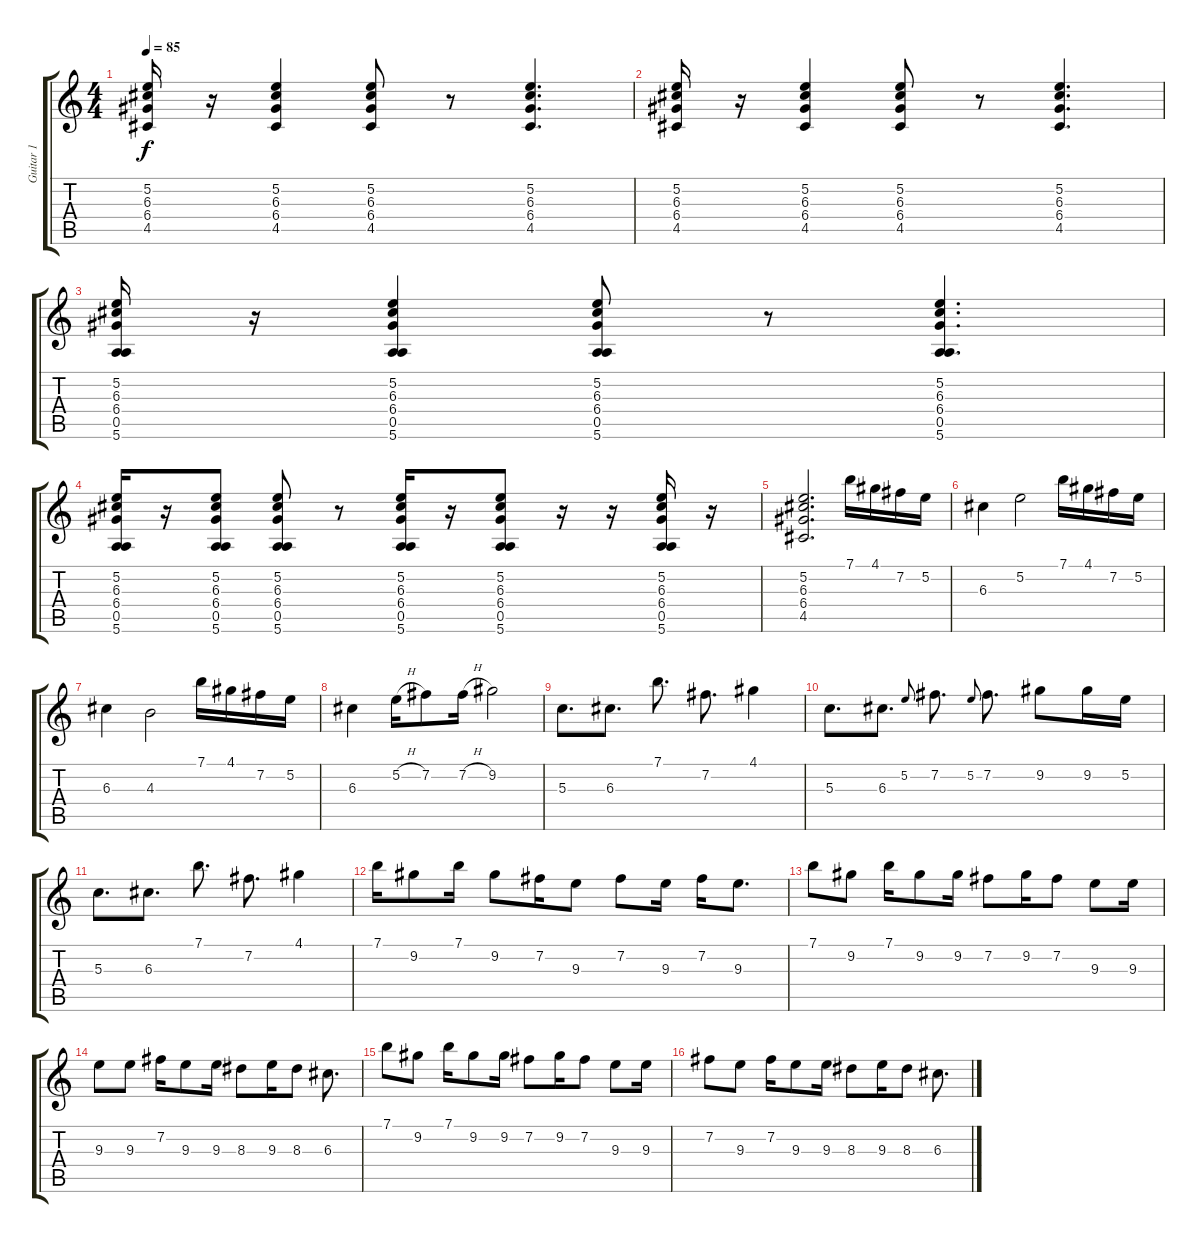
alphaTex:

\track ("Guitar 1" "Guitar 1") {instrument acousticguitarnylon}
\staff {score tabs}
\tuning (E4 B3 G3 D3 A2 E2) {hide}
\ts (4 4)
\tempo 85
\clef g2
\ks c
(5.2 6.3 6.4 4.5).16{dy f} r.16 (5.2 6.3 6.4 4.5).4 (5.2 6.3 6.4 4.5).8 r.8 (5.2 6.3 6.4 4.5).4{d} |
(5.2 6.3 6.4 4.5).16 r.16 (5.2 6.3 6.4 4.5).4 (5.2 6.3 6.4 4.5).8 r.8 (5.2 6.3 6.4 4.5).4{d} |
(5.2 6.3 6.4 0.5 5.6).16 r.16 (5.2 6.3 6.4 0.5 5.6).4 (5.2 6.3 6.4 0.5 5.6).8 r.8 (5.2 6.3 6.4 0.5 5.6).4{d} |
(5.2 6.3 6.4 0.5 5.6).16 r.16 (5.2 6.3 6.4 0.5 5.6).8 (5.2 6.3 6.4 0.5 5.6).8 r.8 (5.2 6.3 6.4 0.5 5.6).16 r.16 (5.2 6.3 6.4 0.5 5.6).8 r.16 r.16 (5.2 6.3 6.4 0.5 5.6).16 r.16 |
(5.2 6.3 6.4 4.5).2{d} 7.1.16 4.1.16 7.2.16 5.2.16 |
6.3.4 5.2.2 7.1.16 4.1.16 7.2.16 5.2.16 |
6.3.4 4.3.2 7.1.16 4.1.16 7.2.16 5.2.16 |
6.3.4 5.2{h}.16 7.2.8 7.2{h}.16 9.2.2 |
5.3.8{d} 6.3.8{d} 7.1.8{d} 7.2.8{d} 4.1.4 |
5.3.8{d} 6.3.8{d} 5.2.8{gr onbeat} 7.2.8{d} 5.2.8{gr onbeat} 7.2.8{d} 9.2.8 9.2.16 5.2.16 |
5.3.8{d} 6.3.8{d} 7.1.8{d} 7.2.8{d} 4.1.4 |
7.1.16 9.2.8 7.1.16 9.2.8 7.2.16 9.3.8 7.2.8 9.3.16 7.2.16 9.3.8{d} |
7.1.8 9.2.8 7.1.16 9.2.8 9.2.16 7.2.8 9.2.16 7.2.8 9.3.8 9.3.16 |
9.3.8 9.3.8 7.2.16 9.3.8 9.3.16 8.3.8 9.3.16 8.3.8 6.3.8{d} |
7.1.8 9.2.8 7.1.16 9.2.8 9.2.16 7.2.8 9.2.16 7.2.8 9.3.8 9.3.16 |
7.2.8 9.3.8 7.2.16 9.3.8 9.3.16 8.3.8 9.3.16 8.3.8 6.3.8{d}
